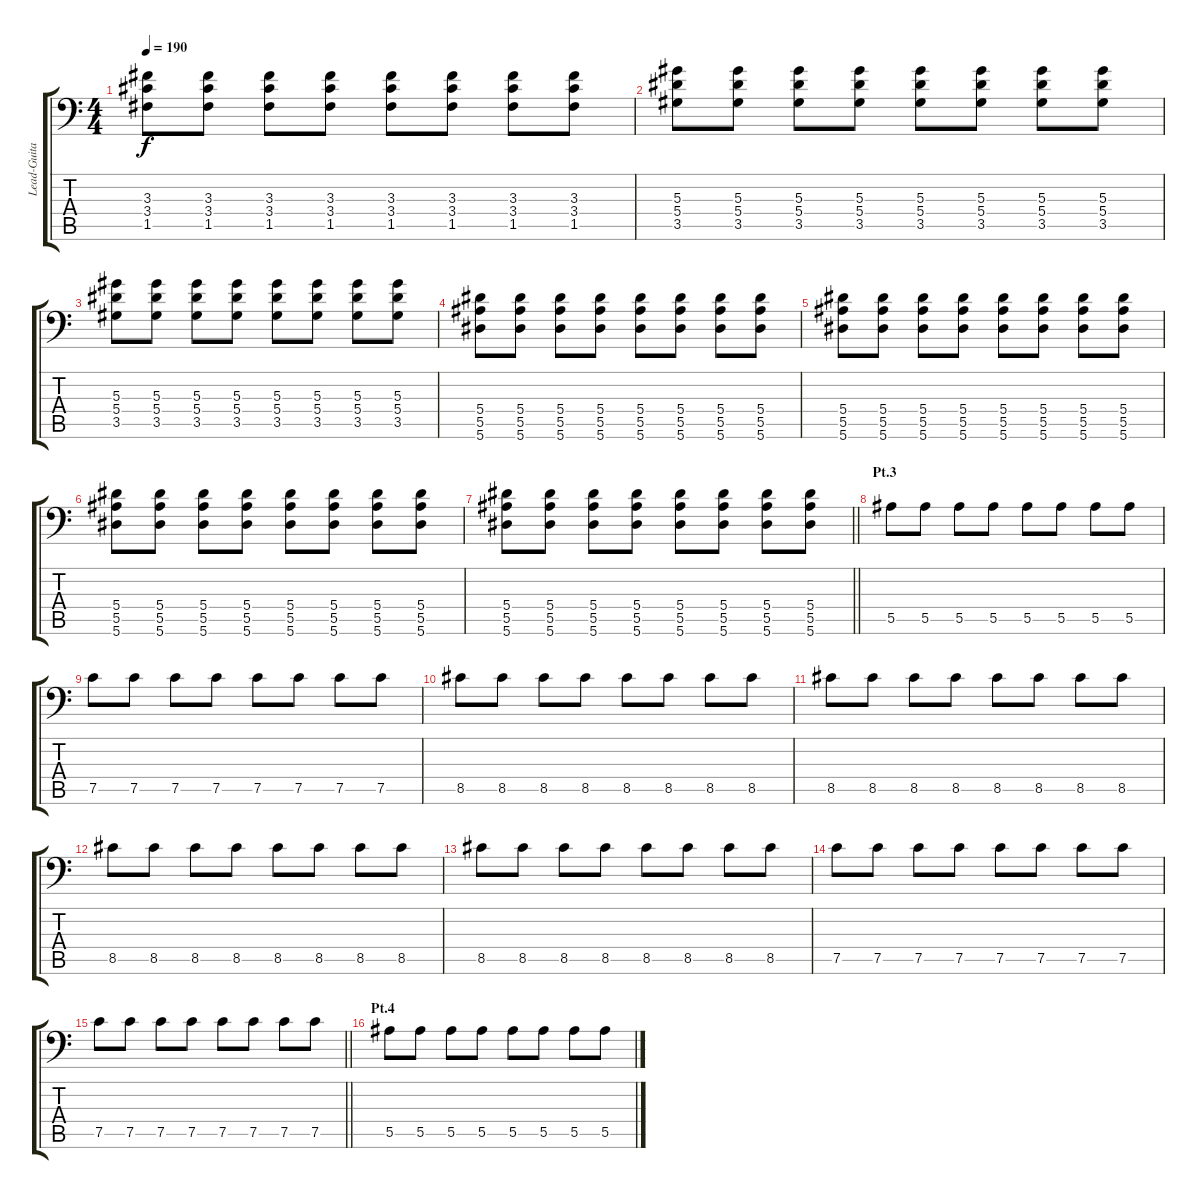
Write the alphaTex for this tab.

\track ("Lead-Guitar" "Lead-Guita") {instrument overdrivenguitar}
\staff {score tabs}
\tuning (C4 G3 Eb3 Bb2 F2 Bb1) {hide}
\ts (4 4)
\tempo 190
\clef f4
\ks c
(3.3 3.4 1.5).8{dy f} (3.3 3.4 1.5).8 (3.3 3.4 1.5).8 (3.3 3.4 1.5).8 (3.3 3.4 1.5).8 (3.3 3.4 1.5).8 (3.3 3.4 1.5).8 (3.3 3.4 1.5).8 |
(5.3 5.4 3.5).8 (5.3 5.4 3.5).8 (5.3 5.4 3.5).8 (5.3 5.4 3.5).8 (5.3 5.4 3.5).8 (5.3 5.4 3.5).8 (5.3 5.4 3.5).8 (5.3 5.4 3.5).8 |
(5.3 5.4 3.5).8 (5.3 5.4 3.5).8 (5.3 5.4 3.5).8 (5.3 5.4 3.5).8 (5.3 5.4 3.5).8 (5.3 5.4 3.5).8 (5.3 5.4 3.5).8 (5.3 5.4 3.5).8 |
(5.4 5.5 5.6).8 (5.4 5.5 5.6).8 (5.4 5.5 5.6).8 (5.4 5.5 5.6).8 (5.4 5.5 5.6).8 (5.4 5.5 5.6).8 (5.4 5.5 5.6).8 (5.4 5.5 5.6).8 |
(5.4 5.5 5.6).8 (5.4 5.5 5.6).8 (5.4 5.5 5.6).8 (5.4 5.5 5.6).8 (5.4 5.5 5.6).8 (5.4 5.5 5.6).8 (5.4 5.5 5.6).8 (5.4 5.5 5.6).8 |
(5.4 5.5 5.6).8 (5.4 5.5 5.6).8 (5.4 5.5 5.6).8 (5.4 5.5 5.6).8 (5.4 5.5 5.6).8 (5.4 5.5 5.6).8 (5.4 5.5 5.6).8 (5.4 5.5 5.6).8 |
\barLineRight lightlight
(5.4 5.5 5.6).8 (5.4 5.5 5.6).8 (5.4 5.5 5.6).8 (5.4 5.5 5.6).8 (5.4 5.5 5.6).8 (5.4 5.5 5.6).8 (5.4 5.5 5.6).8 (5.4 5.5 5.6).8 |
\section ("" "Pt.3")
5.5.8 5.5.8 5.5.8 5.5.8 5.5.8 5.5.8 5.5.8 5.5.8 |
7.5.8 7.5.8 7.5.8 7.5.8 7.5.8 7.5.8 7.5.8 7.5.8 |
8.5.8 8.5.8 8.5.8 8.5.8 8.5.8 8.5.8 8.5.8 8.5.8 |
8.5.8 8.5.8 8.5.8 8.5.8 8.5.8 8.5.8 8.5.8 8.5.8 |
8.5.8 8.5.8 8.5.8 8.5.8 8.5.8 8.5.8 8.5.8 8.5.8 |
8.5.8 8.5.8 8.5.8 8.5.8 8.5.8 8.5.8 8.5.8 8.5.8 |
7.5.8 7.5.8 7.5.8 7.5.8 7.5.8 7.5.8 7.5.8 7.5.8 |
\barLineRight lightlight
7.5.8 7.5.8 7.5.8 7.5.8 7.5.8 7.5.8 7.5.8 7.5.8 |
\section ("" "Pt.4")
5.5.8 5.5.8 5.5.8 5.5.8 5.5.8 5.5.8 5.5.8 5.5.8
